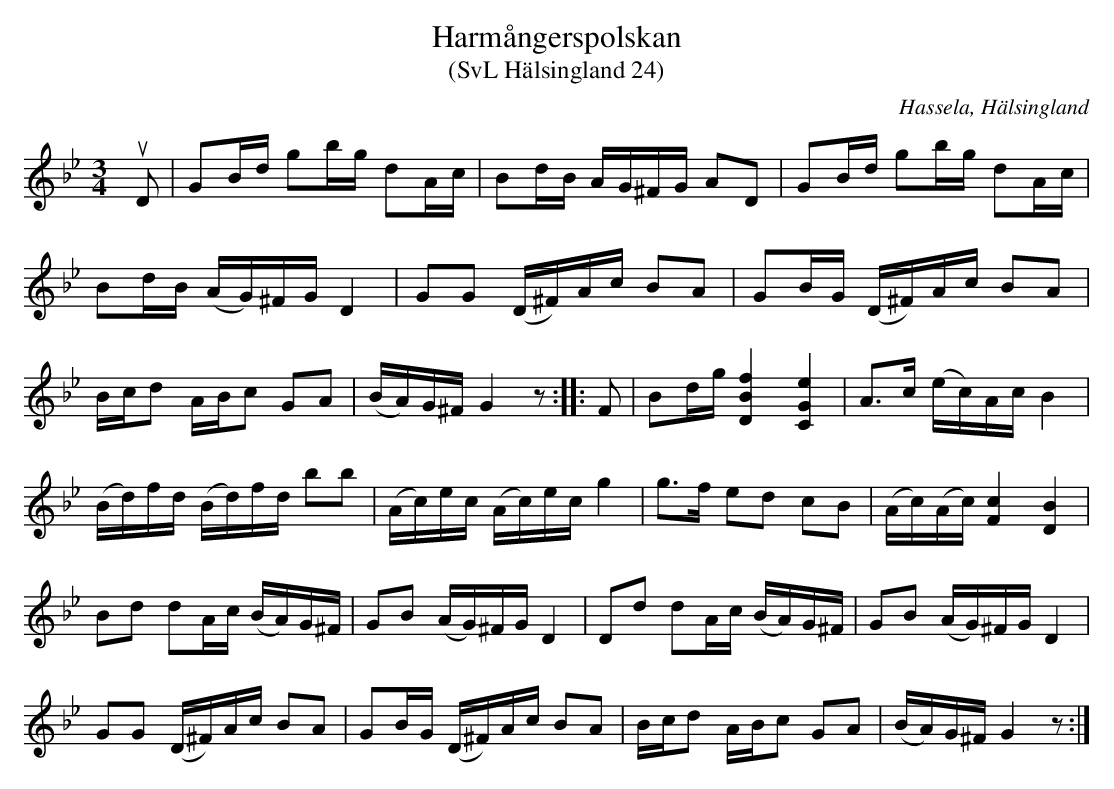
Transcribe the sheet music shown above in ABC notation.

X:1
T:Harmångerspolskan
T:(SvL Hälsingland 24)
O:Hassela, Hälsingland
O:Hassela, Hälsingland
M:3/4
L:1/16
K:Gm
!invisible!|: uD2 | G2Bd g2bg d2Ac | B2dB AG^FG A2D2 | G2Bd g2bg d2Ac |
B2dB (AG)^FG D4 | G2G2 (D^F)Ac B2A2 | G2BG (D^F)Ac B2A2 |
Bcd2 ABc2 G2A2 | (BA)G^F G4 z2 :: F2 | B2dg [fBD]4 [eGC]4 | A3c (ec)Ac B4 |
(Bd)fd (Bd)fd b2b2 | (Ac)ec (Ac)ec g4 | g3f e2d2 c2B2 | (Ac)(Ac) [cF]4 [BD]4 |
B2d2 d2Ac (BA)G^F | G2B2 (AG)^FG D4 | D2d2 d2Ac (BA)G^F | G2B2 (AG)^FG D4 |
G2G2 (D^F)Ac B2A2 | G2BG (D^F)Ac B2A2 | Bcd2 ABc2 G2A2 | (BA)G^F G4z2 :|
